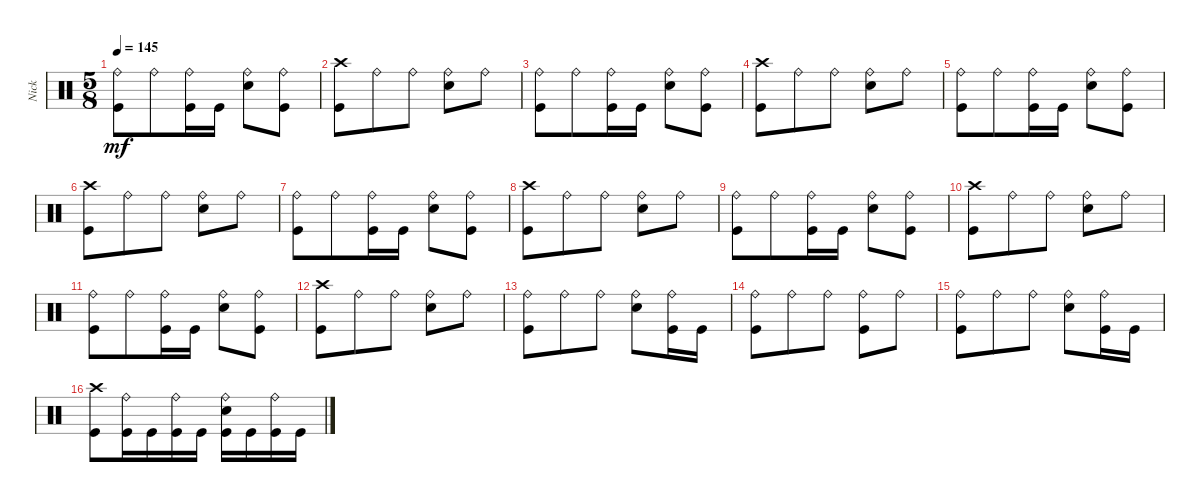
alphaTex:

\track ("Nick" "Nick") {instrument percussion}
\staff {score}
\articulation defaults
\ts (5 8)
\tempo 145
\clef neutral
\ks c
("Kick (hit)" "Ride (bell)").8{dy mf} "Ride (bell)".8 ("Kick (hit)" "Ride (bell)").16 "Kick (hit)".16 ("Ride (bell)" "Snare (hit) 2").8 ("Kick (hit)" "Ride (bell)").8 |
("Kick (hit)" "Crash high (hit)").8 "Ride (bell)".8 "Ride (bell)".8 ("Ride (bell)" "Snare (hit) 2").8 "Ride (bell)".8 |
("Kick (hit)" "Ride (bell)").8 "Ride (bell)".8 ("Kick (hit)" "Ride (bell)").16 "Kick (hit)".16 ("Ride (bell)" "Snare (hit) 2").8 ("Kick (hit)" "Ride (bell)").8 |
("Kick (hit)" "Crash high (hit)").8 "Ride (bell)".8 "Ride (bell)".8 ("Ride (bell)" "Snare (hit) 2").8 "Ride (bell)".8 |
("Kick (hit)" "Ride (bell)").8 "Ride (bell)".8 ("Kick (hit)" "Ride (bell)").16 "Kick (hit)".16 ("Ride (bell)" "Snare (hit) 2").8 ("Kick (hit)" "Ride (bell)").8 |
("Kick (hit)" "Crash high (hit)").8 "Ride (bell)".8 "Ride (bell)".8 ("Ride (bell)" "Snare (hit) 2").8 "Ride (bell)".8 |
("Kick (hit)" "Ride (bell)").8 "Ride (bell)".8 ("Kick (hit)" "Ride (bell)").16 "Kick (hit)".16 ("Ride (bell)" "Snare (hit) 2").8 ("Kick (hit)" "Ride (bell)").8 |
("Kick (hit)" "Crash high (hit)").8 "Ride (bell)".8 "Ride (bell)".8 ("Ride (bell)" "Snare (hit) 2").8 "Ride (bell)".8 |
("Kick (hit)" "Ride (bell)").8 "Ride (bell)".8 ("Kick (hit)" "Ride (bell)").16 "Kick (hit)".16 ("Ride (bell)" "Snare (hit) 2").8 ("Kick (hit)" "Ride (bell)").8 |
("Kick (hit)" "Crash high (hit)").8 "Ride (bell)".8 "Ride (bell)".8 ("Ride (bell)" "Snare (hit) 2").8 "Ride (bell)".8 |
("Kick (hit)" "Ride (bell)").8 "Ride (bell)".8 ("Kick (hit)" "Ride (bell)").16 "Kick (hit)".16 ("Ride (bell)" "Snare (hit) 2").8 ("Kick (hit)" "Ride (bell)").8 |
("Kick (hit)" "Crash high (hit)").8 "Ride (bell)".8 "Ride (bell)".8 ("Ride (bell)" "Snare (hit) 2").8 "Ride (bell)".8 |
("Kick (hit)" "Ride (bell)").8 "Ride (bell)".8 "Ride (bell)".8 ("Ride (bell)" "Snare (hit) 2").8 ("Kick (hit)" "Ride (bell)").16 "Kick (hit)".16 |
("Kick (hit)" "Ride (bell)").8 "Ride (bell)".8 "Ride (bell)".8 ("Kick (hit)" "Ride (bell)").8 "Ride (bell)".8 |
("Kick (hit)" "Ride (bell)").8 "Ride (bell)".8 "Ride (bell)".8 ("Ride (bell)" "Snare (hit) 2").8 ("Kick (hit)" "Ride (bell)").16 "Kick (hit)".16 |
("Kick (hit)" "Crash high (hit)").8 ("Kick (hit)" "Ride (bell)").16 "Kick (hit)".16 ("Kick (hit)" "Ride (bell)").16 "Kick (hit)".16 ("Kick (hit)" "Ride (bell)" "Snare (hit) 2").16 "Kick (hit)".16 ("Kick (hit)" "Ride (bell)").16 "Kick (hit)".16
